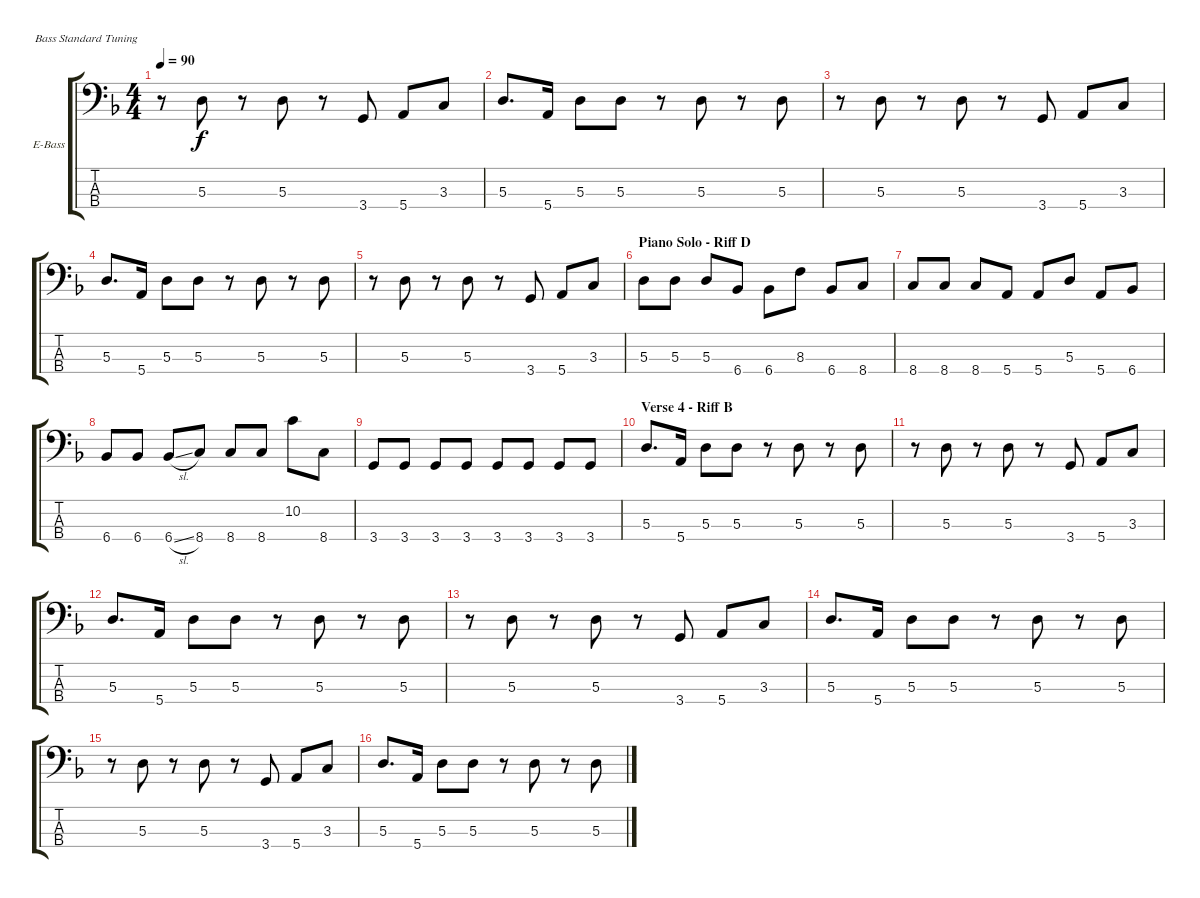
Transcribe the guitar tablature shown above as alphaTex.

\bracketExtendMode groupsimilarinstruments
\firstSystemTrackNameOrientation horizontal
\otherSystemsTrackNameOrientation horizontal
\track ("Guitar 4 (bass)" "E-Bass") {instrument electricbasspick}
\staff {score tabs}
\tuning (G2 D2 A1 E1)
\ts (4 4)
\tempo 90
\clef f4
\ks dminor
r.8{dy f} 5.3.8 r.8 5.3.8 r.8 3.4.8 5.4.8 3.3.8 |
5.3.8{d} 5.4.16 5.3.8 5.3.8 r.8 5.3.8 r.8 5.3.8 |
r.8 5.3.8 r.8 5.3.8 r.8 3.4.8 5.4.8 3.3.8 |
5.3.8{d} 5.4.16 5.3.8 5.3.8 r.8 5.3.8 r.8 5.3.8 |
r.8 5.3.8 r.8 5.3.8 r.8 3.4.8 5.4.8 3.3.8 |
\section ("" "Piano Solo - Riff D")
5.3.8 5.3.8 5.3.8 6.4.8 6.4.8 8.3.8 6.4.8 8.4.8 |
8.4.8 8.4.8 8.4.8 5.4.8 5.4.8 5.3.8 5.4.8 6.4.8 |
6.4.8 6.4.8 6.4{sl}.8 8.4.8 8.4.8 8.4.8 10.2.8 8.4.8 |
3.4.8 3.4.8 3.4.8 3.4.8 3.4.8 3.4.8 3.4.8 3.4.8 |
\section ("" "Verse 4 - Riff B")
5.3.8{d} 5.4.16 5.3.8 5.3.8 r.8 5.3.8 r.8 5.3.8 |
r.8 5.3.8 r.8 5.3.8 r.8 3.4.8 5.4.8 3.3.8 |
5.3.8{d} 5.4.16 5.3.8 5.3.8 r.8 5.3.8 r.8 5.3.8 |
r.8 5.3.8 r.8 5.3.8 r.8 3.4.8 5.4.8 3.3.8 |
5.3.8{d} 5.4.16 5.3.8 5.3.8 r.8 5.3.8 r.8 5.3.8 |
r.8 5.3.8 r.8 5.3.8 r.8 3.4.8 5.4.8 3.3.8 |
5.3.8{d} 5.4.16 5.3.8 5.3.8 r.8 5.3.8 r.8 5.3.8
